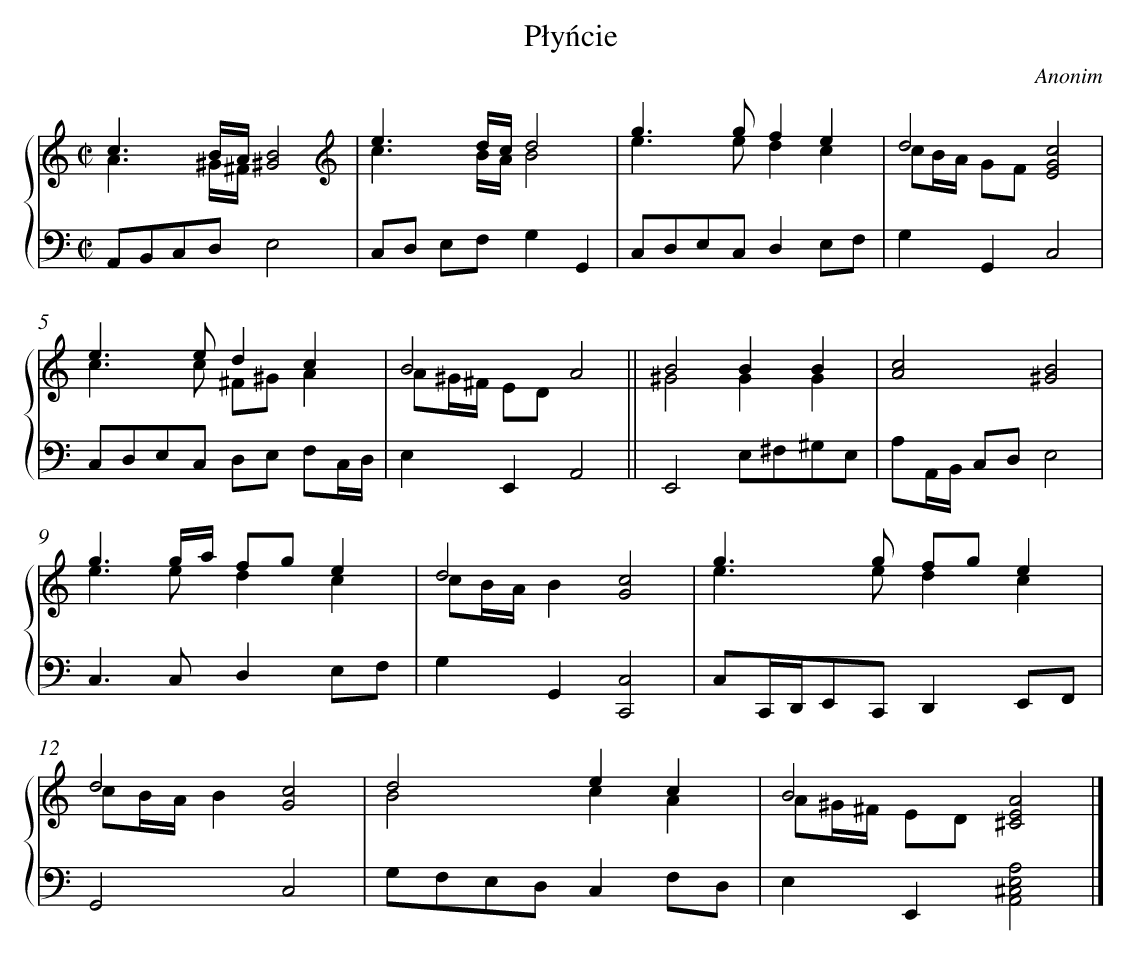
X:1
T: Płyńcie
C: Anonim
L: 1/8
M: C|
%%staves {1 2}
V: 1
V: 2 clef=bass
K: C
[V:1] c3B/A/[B4^G4][K:clef=treble] & A3^G/^F/x4 |
[V:2] A,,B,,C,D,E,4 |
[V:1] e3d/c/d4 & c3B/A/B4 |
[V:2] C,D, E,F,G,2G,,2 |
[V:1] g2>g2f2e2 & e2>e2d2c2 |
[V:2] C,D,E,C,D,2E,F, |
[V:1] d4[c4G4E4] & cB/A/ GFx4 |
[V:2] G,2G,,2C,4 |
[V:1] e2>e2d2c2 & c2>c2 ^F^GA2 |
[V:2] C,D,E,C, D,E, F,C,/D,/ |
[V:1] B4A4 & A^G/^F/ EDx4 ||
[V:2] E,2E,,2A,,4 ||
[V:1] B4B2B2 & ^G4G2G2 |
[V:2] E,,4E,^F,^G,E, |
[V:1] [c4A4][B4^G4] |
[V:2] A,A,,/B,,/ C,D,E,4 |
[V:1] g3g/a/ fge2 & e2>e2d2c2 |
[V:2] C,2>C,2D,2E,F, |
[V:1] d4[c4G4] & cB/A/B2x4 |
[V:2] G,2G,,2[C,4C,,4] |
[V:1] g2>g2 fge2 & e2>e2d2c2 |
[V:2] C,C,,/D,,/E,,C,,D,,2E,,F,, |
[V:1] d4[c4G4] & cB/A/B2x4 |
[V:2] G,,4C,4 |
[V:1] d4e2c2 & B4c2A2 |
[V:2] G,F,E,D,C,2F,D, |
[V:1] B4[A4E4^C4] & A^G/^F/ EDx4 |]
[V:2] E,2E,,2[A,4E,4^C,4A,,4] |]
